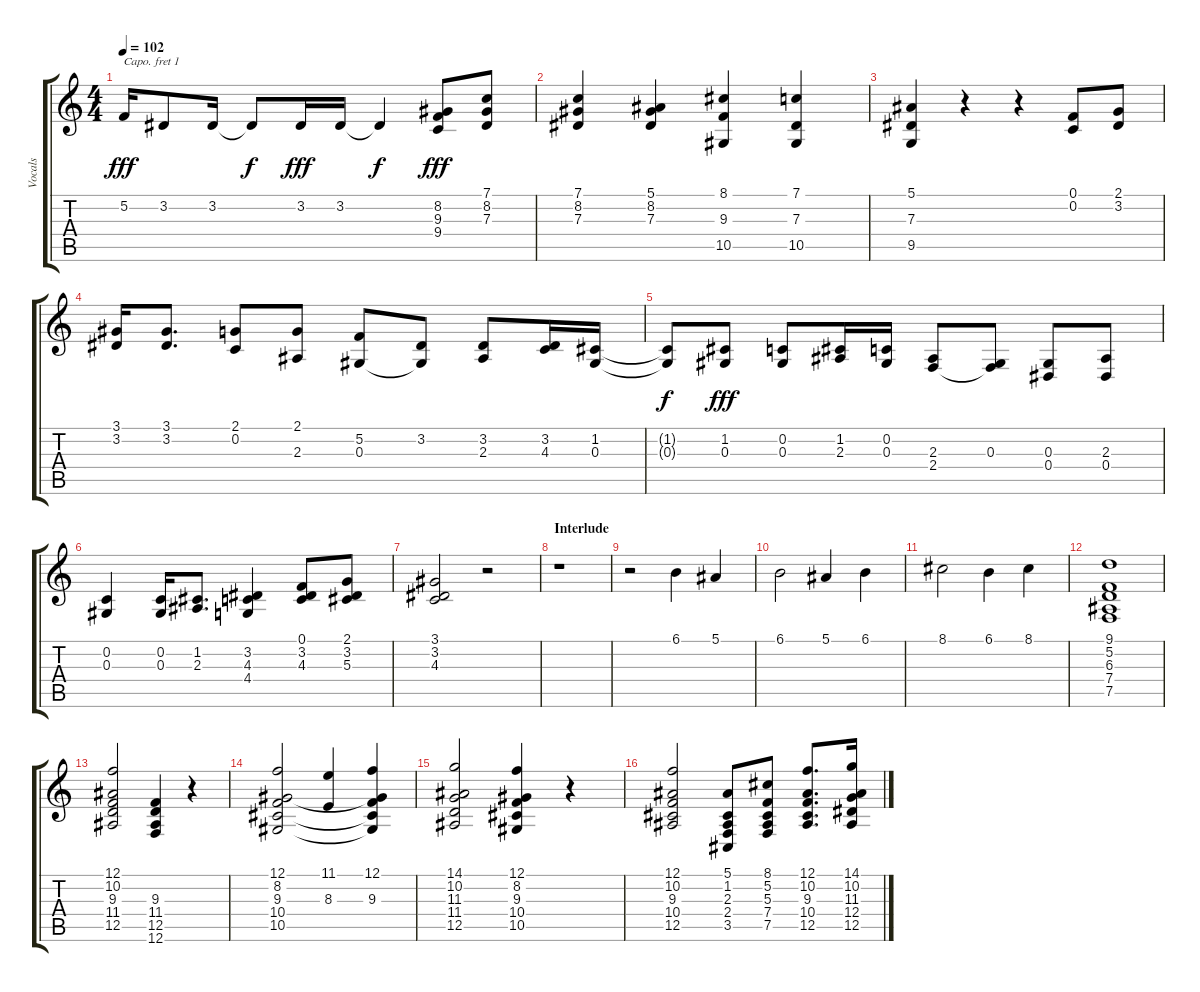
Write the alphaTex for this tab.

\track ("Vocals" "Vocals") {instrument lead6voice}
\staff {score tabs}
\capo 1
\tuning (E4 B3 G3 D3 A2 E2) {hide}
\ts (4 4)
\tempo 102
\clef g2
\ks c
5.2.16{dy fff} 3.2.8 3.2.16 3.2{t}.8{dy f} 3.2.16{dy fff} 3.2.16 3.2{t}.4{dy f} (8.2 9.3 9.4).8{dy fff} (7.1 8.2 7.3).8 |
(7.1 8.2 7.3).4 (5.1 8.2 7.3).4 (8.1 9.3 10.5).4 (7.1 7.3 10.5).4 |
(5.1 7.3 9.5).4 r.4 r.4 (0.1 0.2).8 (2.1 3.2).8 |
(3.1 3.2).16 (3.1 3.2).8{d} (2.1 0.2).8 (2.1 2.3).8 (5.2 0.3).8 (3.2 0.3{t}).8 (3.2 2.3).8 (3.2 4.3).16 (1.2 0.3).16 |
(1.2{t} 0.3{t}).8{dy f} (1.2 0.3).8{dy fff} (0.2 0.3).8 (1.2 2.3).16 (0.2 0.3).16 (2.3 2.4).8 (0.3 2.4{t}).8 (0.3 0.4).8 (2.3 0.4).8 |
(0.2 0.3).4 (0.2 0.3).16 (1.2 2.3).8{d} (3.2 4.3 4.4).4 (0.1 3.2 4.3).8 (2.1 3.2 5.3).8 |
(3.1 3.2 4.3).2 r.2 |
\section ("" "Interlude")
r.1 |
r.2 6.1.4 5.1.4 |
6.1.2 5.1.4 6.1.4 |
8.1.2 6.1.4 8.1.4 |
(9.1 5.2 6.3 7.4 7.5).1 |
(12.1 10.2 9.3 11.4 12.5).2 (9.3 11.4 12.5 12.6).4 r.4 |
(12.1 8.2 9.3 10.4 10.5).2 (11.1 8.3).4 (12.1 8.2{t} 9.3 10.4{t} 10.5{t}).4 |
(14.1 10.2 11.3 11.4 12.5).2 (12.1 8.2 9.3 10.4 10.5).4 r.4 |
(12.1 10.2 9.3 10.4 12.5).2 (5.1 1.2 2.3 2.4 3.5).8 (8.1 5.2 5.3 7.4 7.5).8 (12.1 10.2 9.3 10.4 12.5).8{d} (14.1 10.2 11.3 12.4 12.5).16
